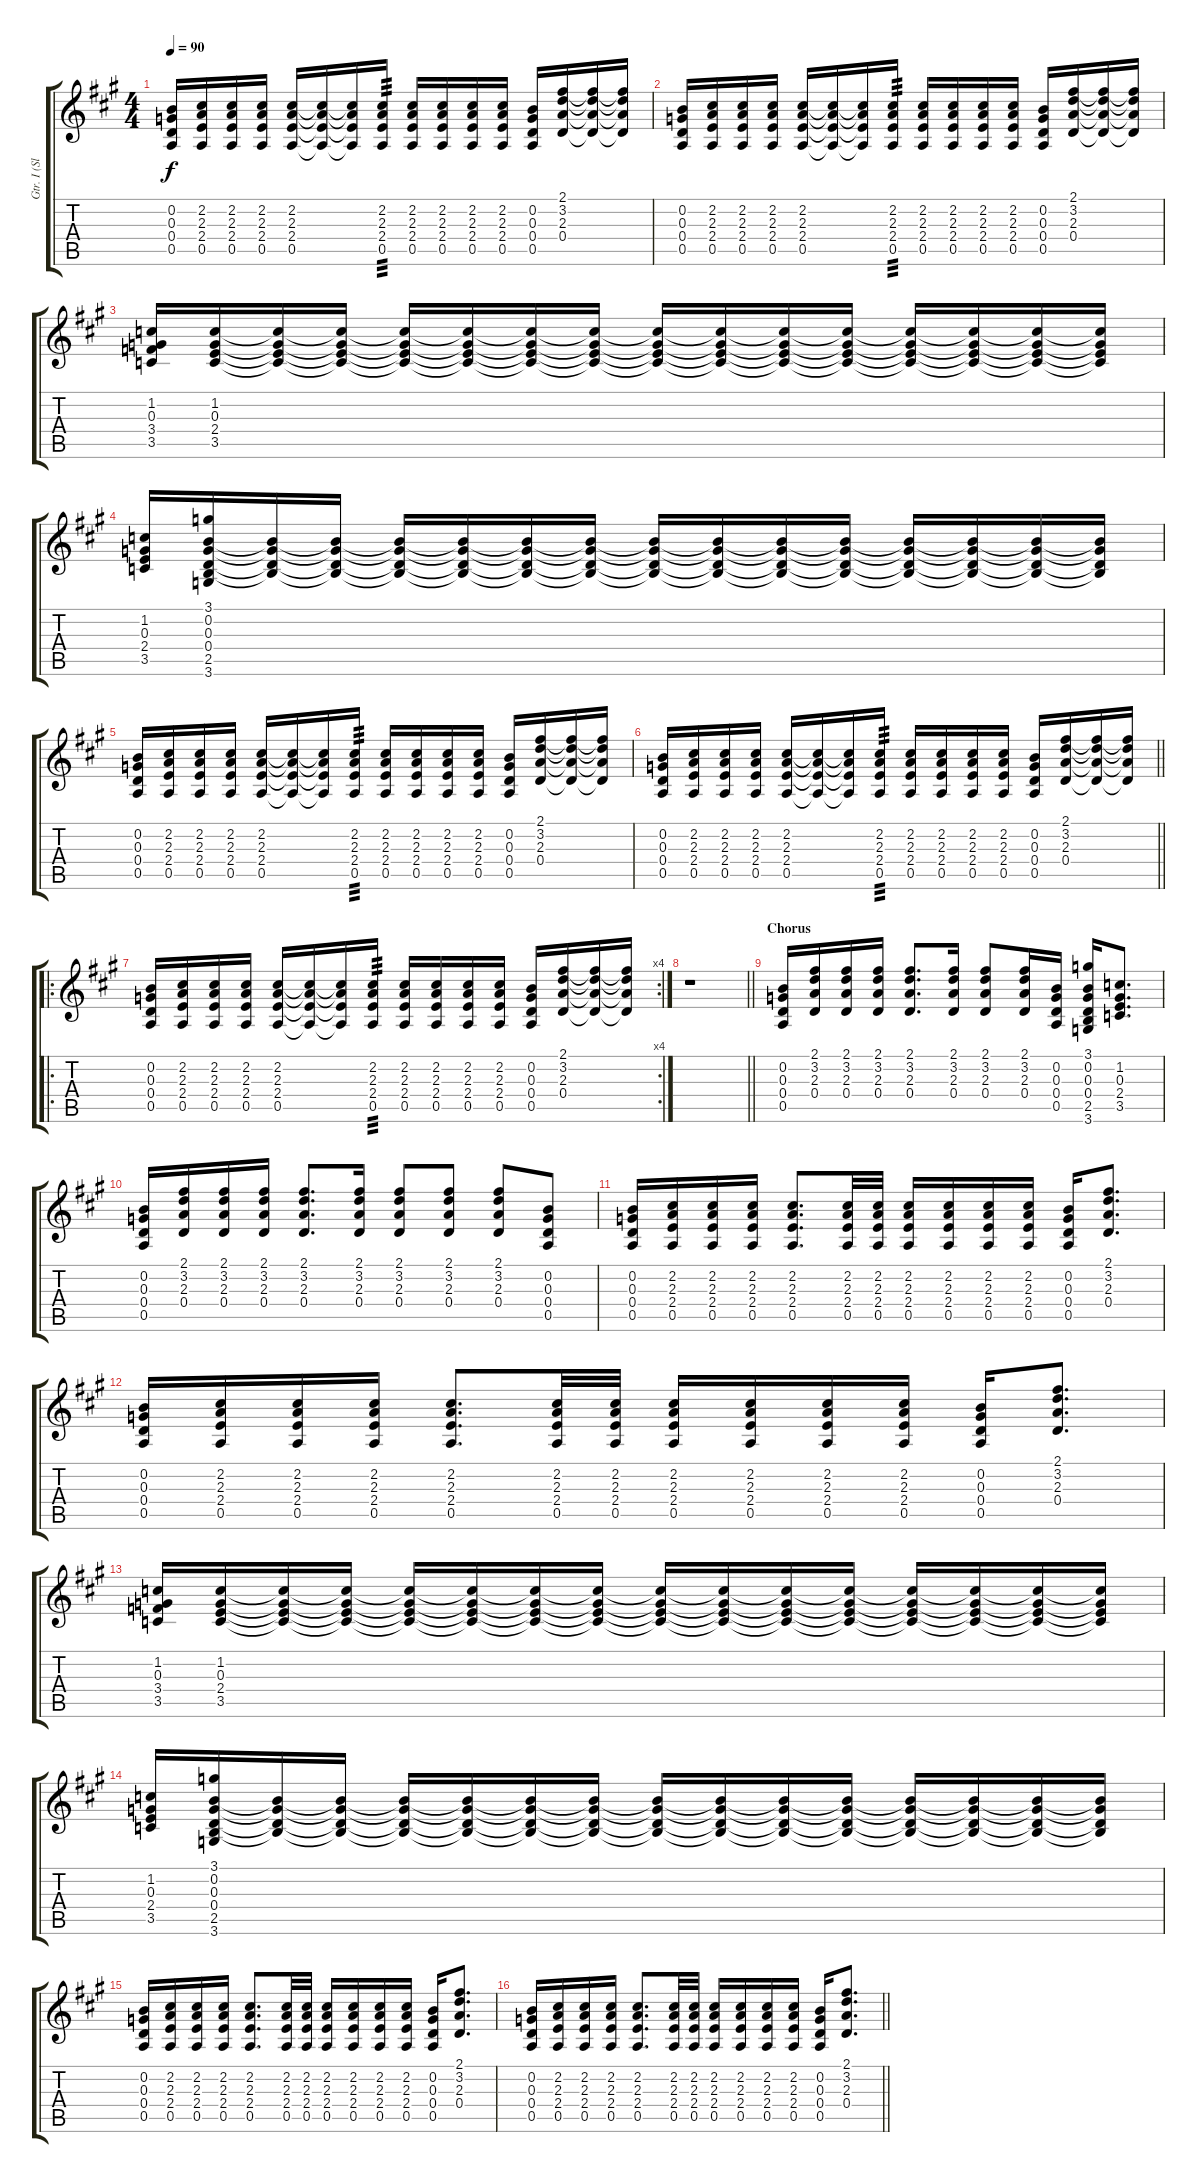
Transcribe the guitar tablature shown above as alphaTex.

\track ("Gtr. I (Slight Overdrive)" "Gtr. I (Sl") {instrument overdrivenguitar}
\staff {score tabs}
\tuning (E4 B3 G3 D3 A2 E2) {hide}
\ts (4 4)
\tempo 90
\clef g2
\ks a
(0.2 0.3 0.4 0.5).16{dy f instrument overdrivenguitar} (2.2 2.3 2.4 0.5).16 (2.2 2.3 2.4 0.5).16 (2.2 2.3 2.4 0.5).16 (2.2 2.3 2.4 0.5).16 (2.2{t} 2.3{t} 2.4{t} 0.5{t}).16 (2.2{t} 2.3{t} 2.4{t} 0.5{t}).16 (2.2 2.3 2.4 0.5).16{tp 3} (2.2 2.3 2.4 0.5).16 (2.2 2.3 2.4 0.5).16 (2.2 2.3 2.4 0.5).16 (2.2 2.3 2.4 0.5).16 (0.2 0.3 0.4 0.5).16 (2.1 3.2 2.3 0.4).16 (2.1{t} 3.2{t} 2.3{t} 0.4{t}).16 (2.1{t} 3.2{t} 2.3{t} 0.4{t}).16 |
(0.2 0.3 0.4 0.5).16 (2.2 2.3 2.4 0.5).16 (2.2 2.3 2.4 0.5).16 (2.2 2.3 2.4 0.5).16 (2.2 2.3 2.4 0.5).16 (2.2{t} 2.3{t} 2.4{t} 0.5{t}).16 (2.2{t} 2.3{t} 2.4{t} 0.5{t}).16 (2.2 2.3 2.4 0.5).16{tp 3} (2.2 2.3 2.4 0.5).16 (2.2 2.3 2.4 0.5).16 (2.2 2.3 2.4 0.5).16 (2.2 2.3 2.4 0.5).16 (0.2 0.3 0.4 0.5).16 (2.1 3.2 2.3 0.4).16 (2.1{t} 3.2{t} 2.3{t} 0.4{t}).16 (2.1{t} 3.2{t} 2.3{t} 0.4{t}).16 |
(1.2 0.3 3.4 3.5).16 (1.2 0.3 2.4 3.5).16 (1.2{t} 0.3{t} 2.4{t} 3.5{t}).16 (1.2{t} 0.3{t} 2.4{t} 3.5{t}).16 (1.2{t} 0.3{t} 2.4{t} 3.5{t}).16 (1.2{t} 0.3{t} 2.4{t} 3.5{t}).16 (1.2{t} 0.3{t} 2.4{t} 3.5{t}).16 (1.2{t} 0.3{t} 2.4{t} 3.5{t}).16 (1.2{t} 0.3{t} 2.4{t} 3.5{t}).16 (1.2{t} 0.3{t} 2.4{t} 3.5{t}).16 (1.2{t} 0.3{t} 2.4{t} 3.5{t}).16 (1.2{t} 0.3{t} 2.4{t} 3.5{t}).16 (1.2{t} 0.3{t} 2.4{t} 3.5{t}).16 (1.2{t} 0.3{t} 2.4{t} 3.5{t}).16 (1.2{t} 0.3{t} 2.4{t} 3.5{t}).16 (1.2{t} 0.3{t} 2.4{t} 3.5{t}).16 |
(1.2 0.3 2.4 3.5).16 (3.1 0.2 0.3 0.4 2.5 3.6).16 (0.2{t} 0.3{t} 0.4{t} 2.5{t}).16 (0.2{t} 0.3{t} 0.4{t} 2.5{t}).16 (0.2{t} 0.3{t} 0.4{t} 2.5{t}).16 (0.2{t} 0.3{t} 0.4{t} 2.5{t}).16 (0.2{t} 0.3{t} 0.4{t} 2.5{t}).16 (0.2{t} 0.3{t} 0.4{t} 2.5{t}).16 (0.2{t} 0.3{t} 0.4{t} 2.5{t}).16 (0.2{t} 0.3{t} 0.4{t} 2.5{t}).16 (0.2{t} 0.3{t} 0.4{t} 2.5{t}).16 (0.2{t} 0.3{t} 0.4{t} 2.5{t}).16 (0.2{t} 0.3{t} 0.4{t} 2.5{t}).16 (0.2{t} 0.3{t} 0.4{t} 2.5{t}).16 (0.2{t} 0.3{t} 0.4{t} 2.5{t}).16 (0.2{t} 0.3{t} 0.4{t} 2.5{t}).16 |
(0.2 0.3 0.4 0.5).16 (2.2 2.3 2.4 0.5).16 (2.2 2.3 2.4 0.5).16 (2.2 2.3 2.4 0.5).16 (2.2 2.3 2.4 0.5).16 (2.2{t} 2.3{t} 2.4{t} 0.5{t}).16 (2.2{t} 2.3{t} 2.4{t} 0.5{t}).16 (2.2 2.3 2.4 0.5).16{tp 3} (2.2 2.3 2.4 0.5).16 (2.2 2.3 2.4 0.5).16 (2.2 2.3 2.4 0.5).16 (2.2 2.3 2.4 0.5).16 (0.2 0.3 0.4 0.5).16 (2.1 3.2 2.3 0.4).16 (2.1{t} 3.2{t} 2.3{t} 0.4{t}).16 (2.1{t} 3.2{t} 2.3{t} 0.4{t}).16 |
\barLineRight lightlight
(0.2 0.3 0.4 0.5).16 (2.2 2.3 2.4 0.5).16 (2.2 2.3 2.4 0.5).16 (2.2 2.3 2.4 0.5).16 (2.2 2.3 2.4 0.5).16 (2.2{t} 2.3{t} 2.4{t} 0.5{t}).16 (2.2{t} 2.3{t} 2.4{t} 0.5{t}).16 (2.2 2.3 2.4 0.5).16{tp 3} (2.2 2.3 2.4 0.5).16 (2.2 2.3 2.4 0.5).16 (2.2 2.3 2.4 0.5).16 (2.2 2.3 2.4 0.5).16 (0.2 0.3 0.4 0.5).16 (2.1 3.2 2.3 0.4).16 (2.1{t} 3.2{t} 2.3{t} 0.4{t}).16 (2.1{t} 3.2{t} 2.3{t} 0.4{t}).16 |
\ro
\rc 4
(0.2 0.3 0.4 0.5).16 (2.2 2.3 2.4 0.5).16 (2.2 2.3 2.4 0.5).16 (2.2 2.3 2.4 0.5).16 (2.2 2.3 2.4 0.5).16 (2.2{t} 2.3{t} 2.4{t} 0.5{t}).16 (2.2{t} 2.3{t} 2.4{t} 0.5{t}).16 (2.2 2.3 2.4 0.5).16{tp 3} (2.2 2.3 2.4 0.5).16 (2.2 2.3 2.4 0.5).16 (2.2 2.3 2.4 0.5).16 (2.2 2.3 2.4 0.5).16 (0.2 0.3 0.4 0.5).16 (2.1 3.2 2.3 0.4).16 (2.1{t} 3.2{t} 2.3{t} 0.4{t}).16 (2.1{t} 3.2{t} 2.3{t} 0.4{t}).16 |
\barLineRight lightlight
r.1 |
\section ("" "Chorus")
(0.2 0.3 0.4 0.5).16 (2.1 3.2 2.3 0.4).16 (2.1 3.2 2.3 0.4).16 (2.1 3.2 2.3 0.4).16 (2.1 3.2 2.3 0.4).8{d} (2.1 3.2 2.3 0.4).16 (2.1 3.2 2.3 0.4).8 (2.1 3.2 2.3 0.4).16 (0.2 0.3 0.4 0.5).16 (3.1 0.2 0.3 0.4 2.5 3.6).16 (1.2 0.3 2.4 3.5).8{d} |
(0.2 0.3 0.4 0.5).16 (2.1 3.2 2.3 0.4).16 (2.1 3.2 2.3 0.4).16 (2.1 3.2 2.3 0.4).16 (2.1 3.2 2.3 0.4).8{d} (2.1 3.2 2.3 0.4).16 (2.1 3.2 2.3 0.4).8 (2.1 3.2 2.3 0.4).8 (2.1 3.2 2.3 0.4).8 (0.2 0.3 0.4 0.5).8 |
(0.2 0.3 0.4 0.5).16 (2.2 2.3 2.4 0.5).16 (2.2 2.3 2.4 0.5).16 (2.2 2.3 2.4 0.5).16 (2.2 2.3 2.4 0.5).8{d} (2.2 2.3 2.4 0.5).32 (2.2 2.3 2.4 0.5).32 (2.2 2.3 2.4 0.5).16 (2.2 2.3 2.4 0.5).16 (2.2 2.3 2.4 0.5).16 (2.2 2.3 2.4 0.5).16 (0.2 0.3 0.4 0.5).16 (2.1 3.2 2.3 0.4).8{d} |
(0.2 0.3 0.4 0.5).16 (2.2 2.3 2.4 0.5).16 (2.2 2.3 2.4 0.5).16 (2.2 2.3 2.4 0.5).16 (2.2 2.3 2.4 0.5).8{d} (2.2 2.3 2.4 0.5).32 (2.2 2.3 2.4 0.5).32 (2.2 2.3 2.4 0.5).16 (2.2 2.3 2.4 0.5).16 (2.2 2.3 2.4 0.5).16 (2.2 2.3 2.4 0.5).16 (0.2 0.3 0.4 0.5).16 (2.1 3.2 2.3 0.4).8{d} |
(1.2 0.3 3.4 3.5).16 (1.2 0.3 2.4 3.5).16 (1.2{t} 0.3{t} 2.4{t} 3.5{t}).16 (1.2{t} 0.3{t} 2.4{t} 3.5{t}).16 (1.2{t} 0.3{t} 2.4{t} 3.5{t}).16 (1.2{t} 0.3{t} 2.4{t} 3.5{t}).16 (1.2{t} 0.3{t} 2.4{t} 3.5{t}).16 (1.2{t} 0.3{t} 2.4{t} 3.5{t}).16 (1.2{t} 0.3{t} 2.4{t} 3.5{t}).16 (1.2{t} 0.3{t} 2.4{t} 3.5{t}).16 (1.2{t} 0.3{t} 2.4{t} 3.5{t}).16 (1.2{t} 0.3{t} 2.4{t} 3.5{t}).16 (1.2{t} 0.3{t} 2.4{t} 3.5{t}).16 (1.2{t} 0.3{t} 2.4{t} 3.5{t}).16 (1.2{t} 0.3{t} 2.4{t} 3.5{t}).16 (1.2{t} 0.3{t} 2.4{t} 3.5{t}).16 |
(1.2 0.3 2.4 3.5).16 (3.1 0.2 0.3 0.4 2.5 3.6).16 (0.2{t} 0.3{t} 0.4{t} 2.5{t}).16 (0.2{t} 0.3{t} 0.4{t} 2.5{t}).16 (0.2{t} 0.3{t} 0.4{t} 2.5{t}).16 (0.2{t} 0.3{t} 0.4{t} 2.5{t}).16 (0.2{t} 0.3{t} 0.4{t} 2.5{t}).16 (0.2{t} 0.3{t} 0.4{t} 2.5{t}).16 (0.2{t} 0.3{t} 0.4{t} 2.5{t}).16 (0.2{t} 0.3{t} 0.4{t} 2.5{t}).16 (0.2{t} 0.3{t} 0.4{t} 2.5{t}).16 (0.2{t} 0.3{t} 0.4{t} 2.5{t}).16 (0.2{t} 0.3{t} 0.4{t} 2.5{t}).16 (0.2{t} 0.3{t} 0.4{t} 2.5{t}).16 (0.2{t} 0.3{t} 0.4{t} 2.5{t}).16 (0.2{t} 0.3{t} 0.4{t} 2.5{t}).16 |
(0.2 0.3 0.4 0.5).16 (2.2 2.3 2.4 0.5).16 (2.2 2.3 2.4 0.5).16 (2.2 2.3 2.4 0.5).16 (2.2 2.3 2.4 0.5).8{d} (2.2 2.3 2.4 0.5).32 (2.2 2.3 2.4 0.5).32 (2.2 2.3 2.4 0.5).16 (2.2 2.3 2.4 0.5).16 (2.2 2.3 2.4 0.5).16 (2.2 2.3 2.4 0.5).16 (0.2 0.3 0.4 0.5).16 (2.1 3.2 2.3 0.4).8{d} |
\barLineRight lightlight
(0.2 0.3 0.4 0.5).16 (2.2 2.3 2.4 0.5).16 (2.2 2.3 2.4 0.5).16 (2.2 2.3 2.4 0.5).16 (2.2 2.3 2.4 0.5).8{d} (2.2 2.3 2.4 0.5).32 (2.2 2.3 2.4 0.5).32 (2.2 2.3 2.4 0.5).16 (2.2 2.3 2.4 0.5).16 (2.2 2.3 2.4 0.5).16 (2.2 2.3 2.4 0.5).16 (0.2 0.3 0.4 0.5).16 (2.1 3.2 2.3 0.4).8{d}
